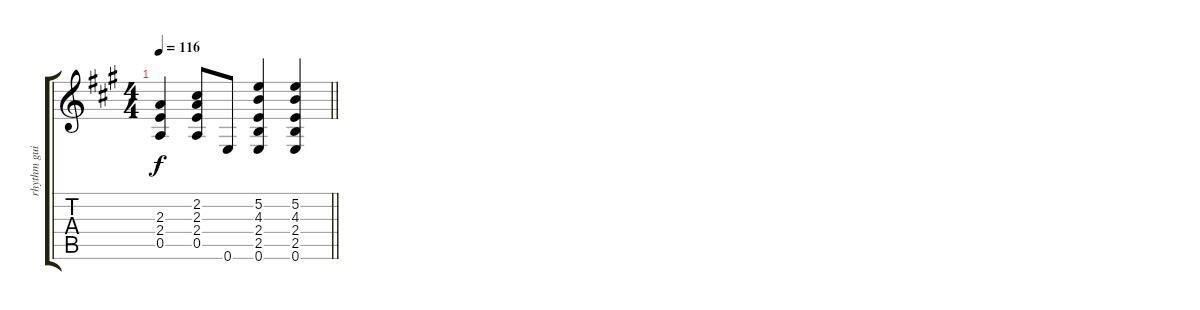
\track ("rhythm guitar" "rhythm gui") {instrument distortionguitar}
\staff {score tabs}
\tuning (E4 B3 G3 D3 A2 E2) {hide}
\ts (4 4)
\tempo 116
\clef g2
\barLineRight lightlight
\ks a
(2.3{t} 2.4{t} 0.5{t}).4{dy f} (2.2 2.3 2.4 0.5).8 0.6.8 (5.2 4.3 2.4 2.5 0.6).4 (5.2 4.3 2.4 2.5 0.6).4
